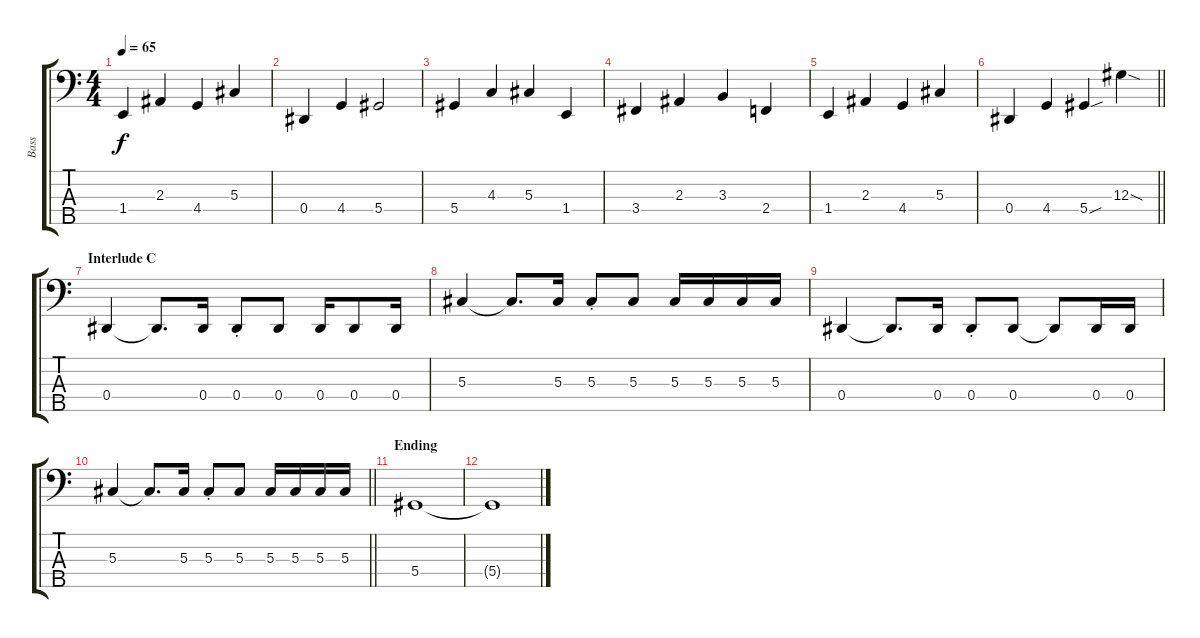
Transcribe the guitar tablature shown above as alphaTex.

\track ("Bass" "Bass") {instrument electricbasspick}
\staff {score tabs}
\tuning (Gb2 Db2 Ab1 Eb1 Bb0) {hide}
\ts (4 4)
\tempo 65
\clef f4
\ks c
1.4.4{dy f} 2.3.4 4.4.4 5.3.4 |
0.4.4 4.4.4 5.4.2 |
5.4.4 4.3.4 5.3.4 1.4.4 |
3.4.4 2.3.4 3.3.4 2.4.4 |
1.4.4 2.3.4 4.4.4 5.3.4 |
\barLineRight lightlight
0.4.4 4.4.4 5.4{sou}.4 12.3{sod}.4 |
\section ("" "Interlude C")
0.4.4 0.4{t}.8{d} 0.4.16 0.4{st}.8 0.4.8 0.4.16 0.4.8 0.4.16 |
5.3.4 5.3{t}.8{d} 5.3.16 5.3{st}.8 5.3.8 5.3.16 5.3.16 5.3.16 5.3.16 |
0.4.4 0.4{t}.8{d} 0.4.16 0.4{st}.8 0.4.8 0.4{t}.8 0.4.16 0.4.16 |
\barLineRight lightlight
5.3.4 5.3{t}.8{d} 5.3.16 5.3{st}.8 5.3.8 5.3.16 5.3.16 5.3.16 5.3.16 |
\section ("" "Ending")
5.4.1 |
5.4{t}.1
